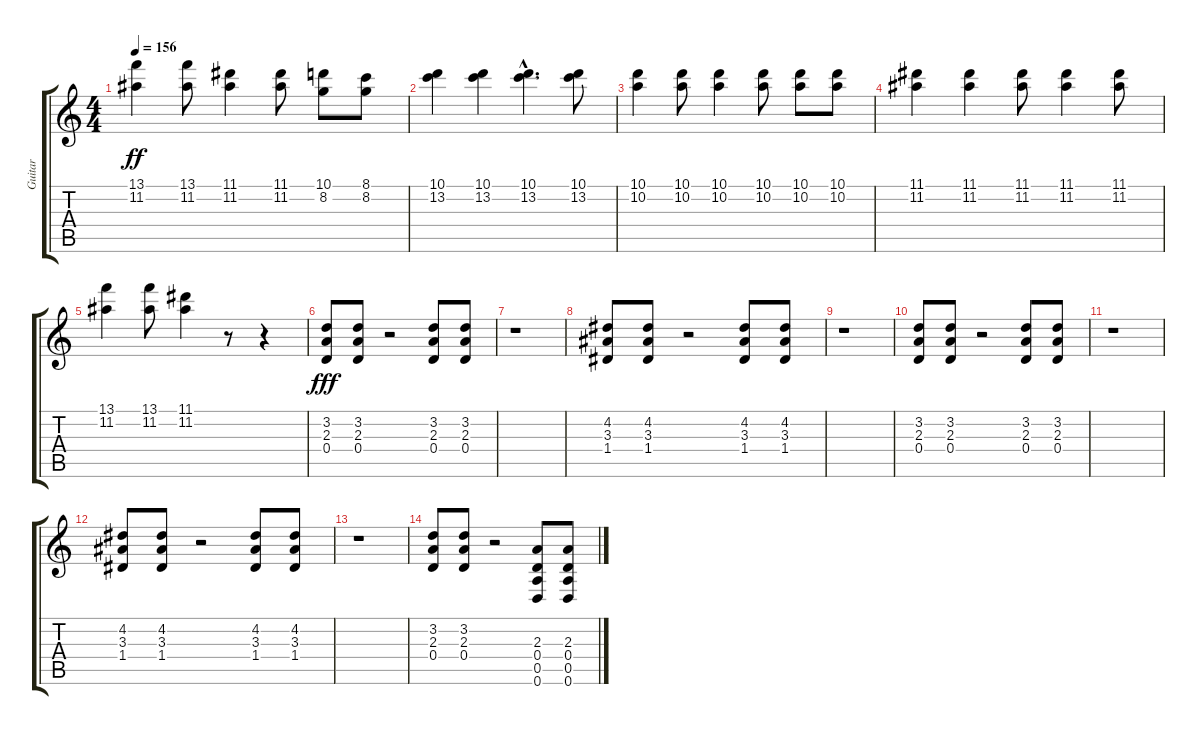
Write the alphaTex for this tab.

\track ("Guitar              " "Guitar    ") {instrument distortionguitar}
\staff {score tabs}
\tuning (E4 B3 G3 D3 A2 D2) {hide}
\ts (4 4)
\tempo 156
\clef g2
\ks c
(13.1 11.2).4{dy ff} (13.1 11.2).8 (11.1 11.2).4 (11.1 11.2).8 (10.1 8.2).8 (8.1 8.2).8 |
(10.1 13.2).4 (10.1 13.2).4 (10.1{hac} 13.2{hac}).4{d} (10.1 13.2).8 |
(10.1 10.2).4 (10.1 10.2).8 (10.1 10.2).4 (10.1 10.2).8 (10.1 10.2).8 (10.1 10.2).8 |
(11.1 11.2).4 (11.1 11.2).4 (11.1 11.2).8 (11.1 11.2).4 (11.1 11.2).8 |
(13.1 11.2).4 (13.1 11.2).8 (11.1 11.2).4 r.8 r.4 |
(3.2 2.3 0.4).8{dy fff} (3.2 2.3 0.4).8 r.2 (3.2 2.3 0.4).8 (3.2 2.3 0.4).8 |
r.1 |
(4.2 3.3 1.4).8 (4.2 3.3 1.4).8 r.2 (4.2 3.3 1.4).8 (4.2 3.3 1.4).8 |
r.1 |
(3.2 2.3 0.4).8 (3.2 2.3 0.4).8 r.2 (3.2 2.3 0.4).8 (3.2 2.3 0.4).8 |
r.1 |
(4.2 3.3 1.4).8 (4.2 3.3 1.4).8 r.2 (4.2 3.3 1.4).8 (4.2 3.3 1.4).8 |
r.1 |
(3.2 2.3 0.4).8 (3.2 2.3 0.4).8 r.2 (2.3 0.4 0.5 0.6).8 (2.3 0.4 0.5 0.6).8
